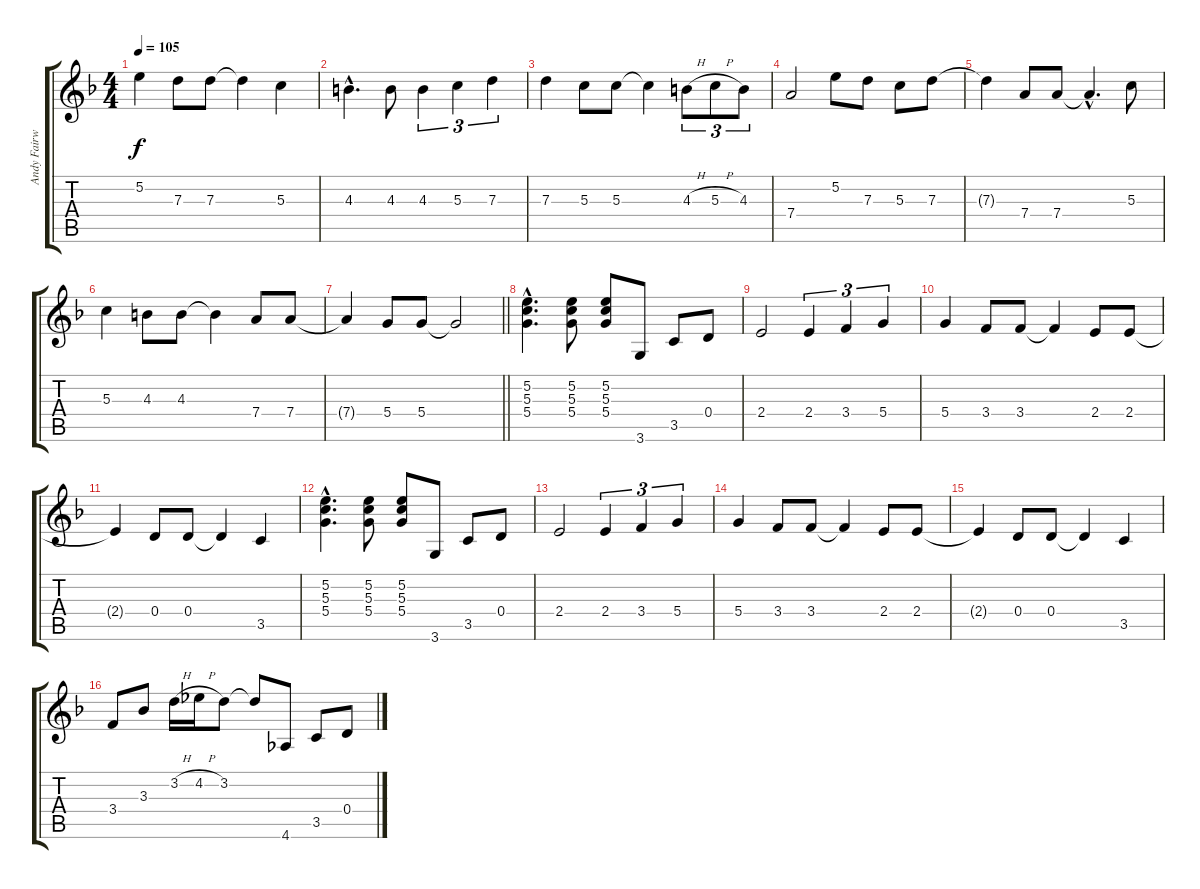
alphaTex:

\track ("Andy Fairweather Low Guitar II" "Andy Fairw") {instrument distortionguitar}
\staff {score tabs}
\tuning (E4 B3 G3 D3 A2 E2) {hide}
\ts (4 4)
\tempo 105
\clef g2
\ks f
5.2.4{dy f} 7.3.8 7.3.8 7.3{t}.4 5.3.4 |
4.3{hac}.4{d} 4.3.8 4.3.4{tu (3 2)} 5.3.4{tu (3 2)} 7.3.4{tu (3 2)} |
7.3.4 5.3.8 5.3.8 5.3{t}.4 4.3{h}.8{tu (3 2)} 5.3{h}.8{tu (3 2)} 4.3.8{tu (3 2)} |
7.4.2 5.2.8 7.3.8 5.3.8 7.3.8 |
7.3{t}.4 7.4.8 7.4.8 7.4{hac t}.4{d} 5.3.8 |
5.3.4 4.3.8 4.3.8 4.3{t}.4 7.4.8 7.4.8 |
\barLineRight lightlight
7.4{t}.4 5.4.8 5.4.8 5.4{t}.2 |
(5.2{hac} 5.3{hac} 5.4{hac}).4{d} (5.2 5.3 5.4).8 (5.2 5.3 5.4).8 3.6.8 3.5.8 0.4.8 |
2.4.2 2.4.4{tu (3 2)} 3.4.4{tu (3 2)} 5.4.4{tu (3 2)} |
5.4.4 3.4.8 3.4.8 3.4{t}.4 2.4.8 2.4.8 |
2.4{t}.4 0.4.8 0.4.8 0.4{t}.4 3.5.4 |
(5.2{hac} 5.3{hac} 5.4{hac}).4{d} (5.2 5.3 5.4).8 (5.2 5.3 5.4).8 3.6.8 3.5.8 0.4.8 |
2.4.2 2.4.4{tu (3 2)} 3.4.4{tu (3 2)} 5.4.4{tu (3 2)} |
5.4.4 3.4.8 3.4.8 3.4{t}.4 2.4.8 2.4.8 |
2.4{t}.4 0.4.8 0.4.8 0.4{t}.4 3.5.4 |
3.4.8 3.3.8 3.2{h}.16 4.2{h}.16 3.2.8 3.2{t}.8 4.6.8 3.5.8 0.4.8
